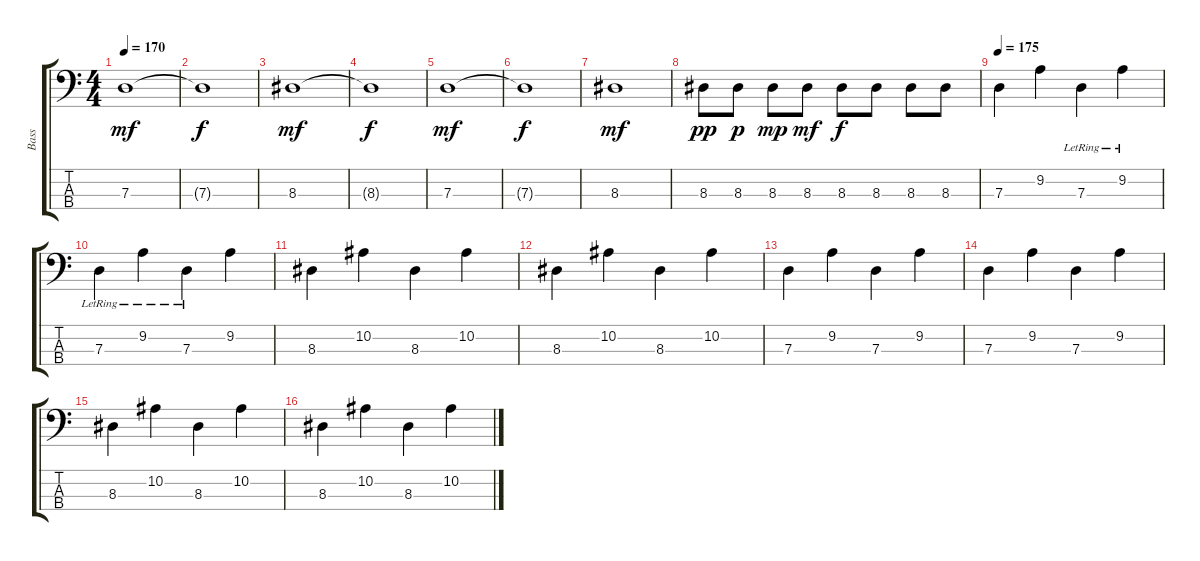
\track ("Bass" "Bass") {instrument electricbasspick}
\staff {score tabs}
\tuning (F2 C2 G1 C1) {hide}
\ts (4 4)
\tempo 170
\clef f4
\ks c
7.3.1{dy mf instrument electricbasspick} |
7.3{t}.1{dy f} |
8.3.1{dy mf} |
8.3{t}.1{dy f} |
7.3.1{dy mf} |
7.3{t}.1{dy f} |
8.3.1{dy mf} |
8.3.8{dy pp} 8.3.8{dy p} 8.3.8{dy mp} 8.3.8{dy mf} 8.3.8{dy f} 8.3.8 8.3.8 8.3.8 |
\tempo 175
7.3.4 9.2.4 7.3{lr}.4 9.2{lr}.4 |
7.3{lr}.4 9.2{lr}.4 7.3{lr}.4 9.2.4 |
8.3.4 10.2.4 8.3.4 10.2.4 |
8.3.4 10.2.4 8.3.4 10.2.4 |
7.3.4 9.2.4 7.3.4 9.2.4 |
7.3.4 9.2.4 7.3.4 9.2.4 |
8.3.4 10.2.4 8.3.4 10.2.4 |
8.3.4 10.2.4 8.3.4 10.2.4
